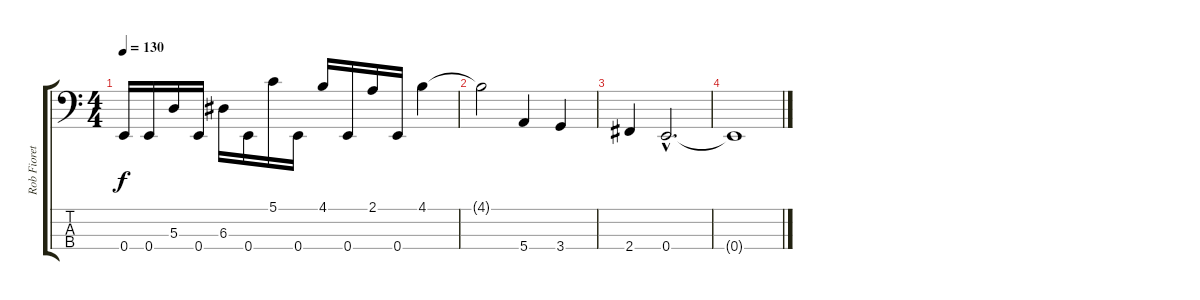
\track ("Rob Fioretti" "Rob Fioret") {instrument electricbasspick}
\staff {score tabs}
\tuning (G2 D2 A1 E1) {hide}
\ts (4 4)
\tempo 130
\clef f4
\ks c
0.4.16{dy f} 0.4.16 5.3.16 0.4.16 6.3.16 0.4.16 5.1.16 0.4.16 4.1.16 0.4.16 2.1.16 0.4.16 4.1.4 |
4.1{t}.2 5.4.4 3.4.4 |
2.4.4 0.4{hac}.2{d} |
0.4{t}.1
